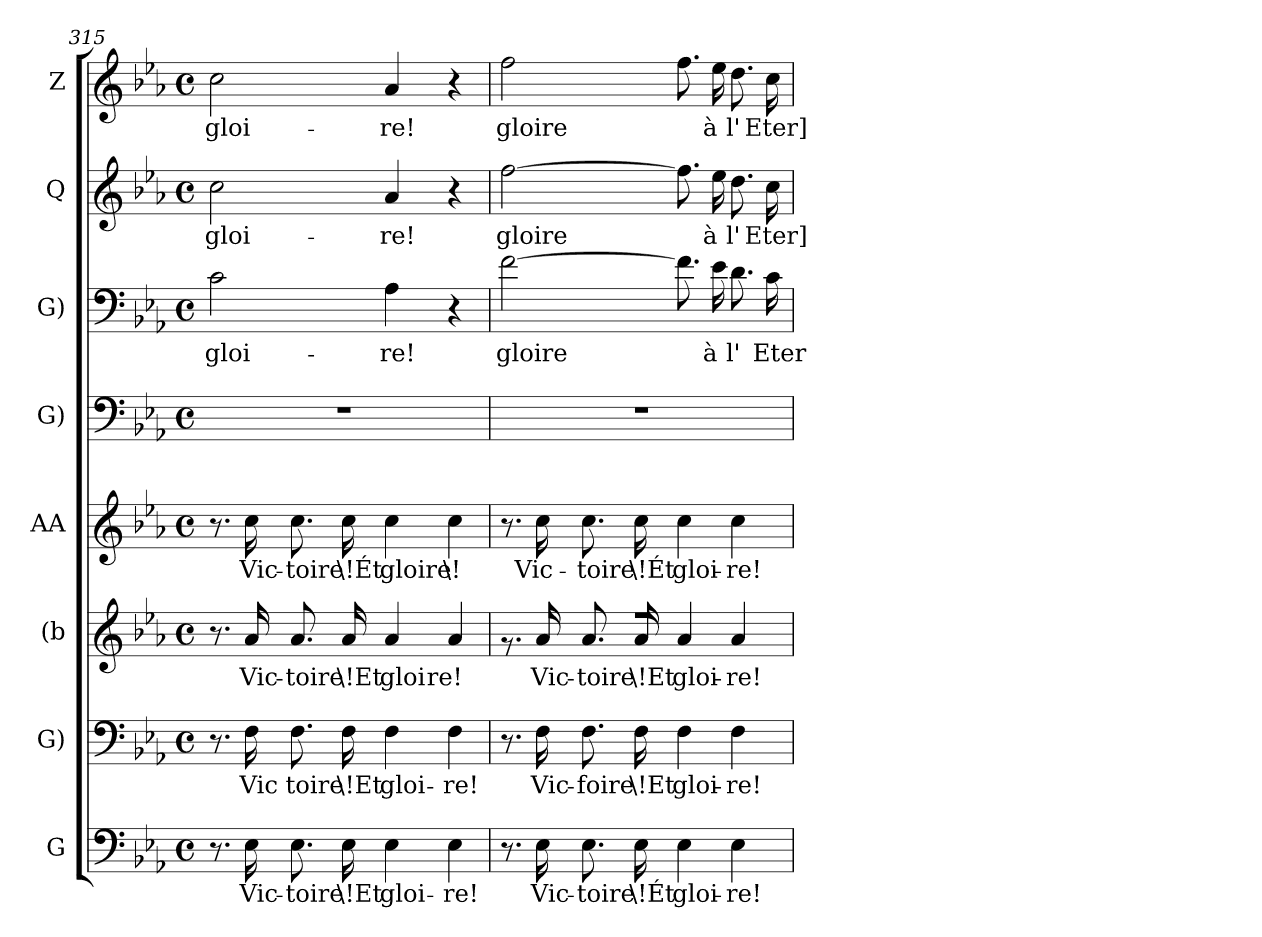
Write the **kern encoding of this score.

**kern	**text	**kern	**text	**kern	**text	**kern	**text	**kern	**kern	**text	**kern	**text	**kern	**text
*part8	*part8	*part7	*part7	*part6	*part6	*part5	*part5	*part4	*part3	*part3	*part2	*part2	*part1	*part1
*staff8	*staff8	*staff7	*staff7	*staff6	*staff6	*staff5	*staff5	*staff4	*staff3	*staff3	*staff2	*staff2	*staff1	*staff1
*I"G	*	*I"G)	*	*I"(b	*	*I"AA	*	*I"G)	*I"G)	*	*I"Q	*	*I"Z	*
*clefF4	*	*clefF4	*	*clefG2	*	*clefG2	*	*clefF4	*clefF4	*	*clefG2	*	*clefG2	*
*k[b-e-a-]	*	*k[b-e-a-]	*	*k[b-e-a-]	*	*k[b-e-a-]	*	*k[b-e-a-]	*k[b-e-a-]	*	*k[b-e-a-]	*	*k[b-e-a-]	*
*M4/4	*	*M4/4	*	*M4/4	*	*M4/4	*	*M4/4	*M4/4	*	*M4/4	*	*M4/4	*
*met(c)	*	*met(c)	*	*met(c)	*	*met(c)	*	*met(c)	*met(c)	*	*met(c)	*	*met(c)	*
=315	=315	=315	=315	=315	=315	=315	=315	=315	=315	=315	=315	=315	=315	=315
8.r	.	8.r	.	8.r	.	8.r	.	1r	2ci\	gloi-	2cci\	gloi-	2cci\	gloi-
16E-i\	Vic-	16Fi\	Vic	16a-i/	Vic-	16cci\	Vic-	.	.	.	.	.	.	.
8.E-i\	toire	8.Fi\	toire	8.a-i/	toire	8.cci\	toire	.	.	.	.	.	.	.
16E-i\	\!Et	16Fi\	\!Et	16a-i/	\!Et	16cci\	\!Ét	.	.	.	.	.	.	.
4E-i\	gloi-	4Fi\	gloi-	4a-i/	gloi	4cci\	gloire	.	4A-i\	re!	4a-i/	re!	4a-i/	re!
4E-i\	re!	4Fi\	re!	4a-i/	re!	4cci\	\!	.	4r	.	4r	.	4r	.
!!LO:PB:g=z
=316	=316	=316	=316	=316	=316	=316	=316	=316	=316	=316	=316	=316	=316	=316
*	*	*	*	*^	*	*	*	*	*	*	*	*	*	*
8.r	.	8.r	.	1r	8.r	.	8.r	.	1r	[2fi\	gloire	[2ffi\	gloire	2ffi\	gloire
16E-i\	Vic-	16Fi\	Vic-	.	16a-j/	Vic-	16cci\	Vic-	.	.	.	.	.	.	.
8.E-i\	toire	8.Fi\	foire	.	8.a-j/	toire	8.cci\	toire	.	.	.	.	.	.	.
16E-i\	\!Ét	16Fi\	\!Et	.	16a-j/	\!Et	16cci\	\!Ét	.	.	.	.	.	.	.
4E-i\	gloi-	4Fi\	gloi-	.	4a-j/	gloi-	4cci\	gloi-	.	8.fi\]	.	8.ffi\]	.	8.ffi\	.
.	.	.	.	.	.	.	.	.	.	16e-i\	à	16ee-i\	à	16ee-i\	à
4E-i\	re!	4Fi\	re!	.	4a-j/	re!	4cci\	re!	.	8.di\	l'	8.ddi\	l'	8.ddi\	l'
.	.	.	.	.	.	.	.	.	.	16ci\	Eter	16cci\	Eter]	16cci\	Eter]
*	*	*	*	*v	*v	*	*	*	*	*	*	*	*	*	*
=	=	=	=	=	=	=	=	=	=	=	=	=	=	=
*-	*-	*-	*-	*-	*-	*-	*-	*-	*-	*-	*-	*-	*-	*-
